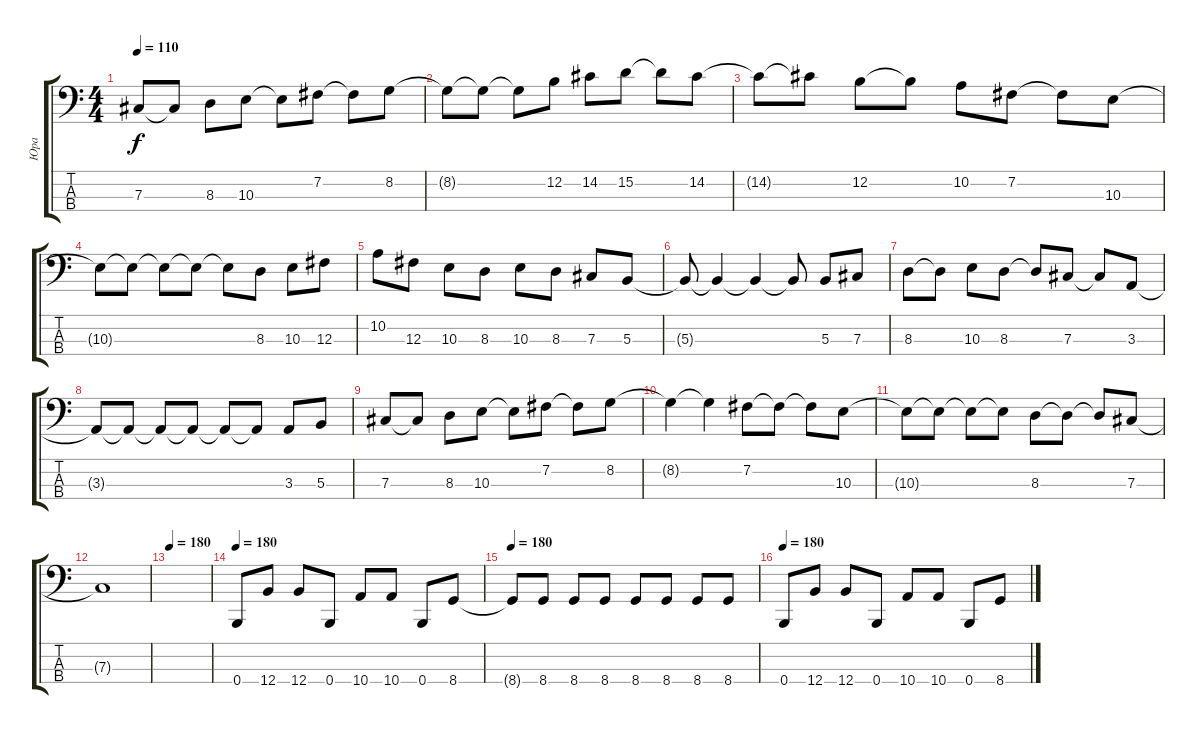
\track ("Юра" "Юра") {instrument acousticbass}
\staff {score tabs}
\tuning (E2 B1 Gb1 B0) {hide}
\ts (4 4)
\tempo 110
\clef f4
\ks c
7.3.8{dy f} 7.3{t}.8 8.3.8 10.3.8 10.3{t}.8 7.2.8 7.2{t}.8 8.2.8 |
8.2{t}.8 8.2{t}.8 8.2{t}.8 12.2.8 14.2.8 15.2.8 15.2{t}.8 14.2.8 |
14.2{t}.8 14.2{t}.8 12.2.8 12.2{t}.8 10.2.8 7.2.8 7.2{t}.8 10.3.8 |
10.3{t}.8 10.3{t}.8 10.3{t}.8 10.3{t}.8 10.3{t}.8 8.3.8 10.3.8 12.3.8 |
10.2.8 12.3.8 10.3.8 8.3.8 10.3.8 8.3.8 7.3.8 5.3.8 |
5.3{t}.8 5.3{t}.4 5.3{t}.4 5.3{t}.8 5.3.8 7.3.8 |
8.3.8 8.3{t}.8 10.3.8 8.3.8 8.3{t}.8 7.3.8 7.3{t}.8 3.3.8 |
3.3{t}.8 3.3{t}.8 3.3{t}.8 3.3{t}.8 3.3{t}.8 3.3{t}.8 3.3.8 5.3.8 |
7.3.8 7.3{t}.8 8.3.8 10.3.8 10.3{t}.8 7.2.8 7.2{t}.8 8.2.8 |
8.2{t}.4 8.2{t}.4 7.2.8 7.2{t}.8 7.2{t}.8 10.3.8 |
10.3{t}.8 10.3{t}.8 10.3{t}.8 10.3{t}.8 8.3.8 8.3{t}.8 8.3{t}.8 7.3.8 |
7.3{t}.1 |
\tempo 180
|
\tempo 180
0.4.8 12.4.8 12.4.8 0.4.8 10.4.8 10.4.8 0.4.8 8.4.8 |
\tempo 180
8.4{t}.8 8.4.8 8.4.8 8.4.8 8.4.8 8.4.8 8.4.8 8.4.8 |
\tempo 180
0.4.8 12.4.8 12.4.8 0.4.8 10.4.8 10.4.8 0.4.8 8.4.8
